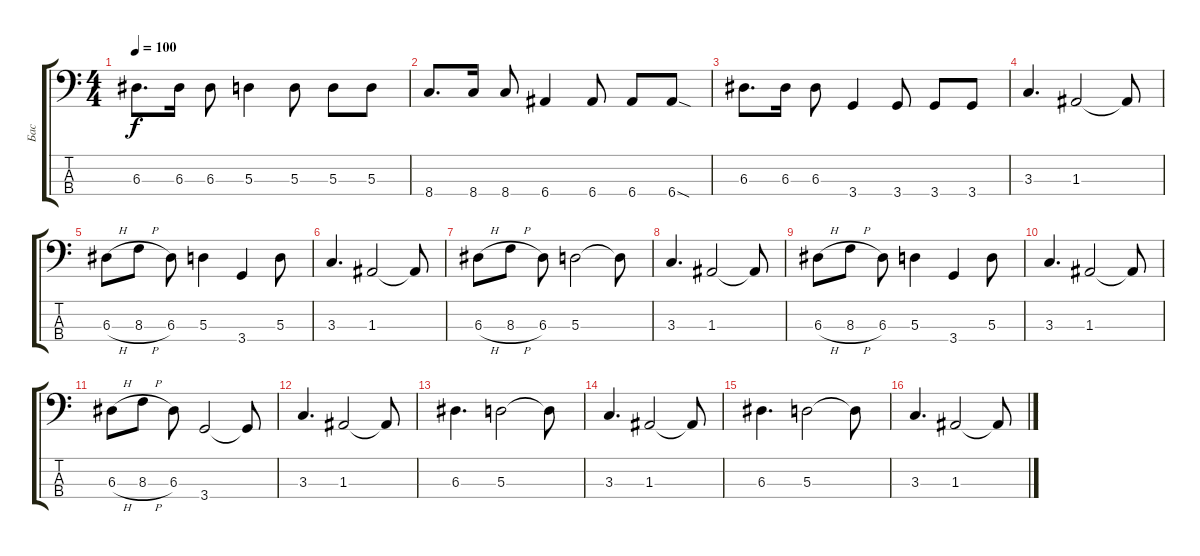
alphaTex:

\track ("Бас" "Бас") {instrument electricbassfinger}
\staff {score tabs}
\tuning (G2 D2 A1 E1) {hide}
\ts (4 4)
\tempo 100
\clef f4
\ks c
6.3.8{d dy f} 6.3.16 6.3.8 5.3.4 5.3.8 5.3.8 5.3.8 |
8.4.8{d} 8.4.16 8.4.8 6.4.4 6.4.8 6.4.8 6.4{sod}.8 |
6.3.8{d} 6.3.16 6.3.8 3.4.4 3.4.8 3.4.8 3.4.8 |
3.3.4{d} 1.3.2 1.3{t}.8 |
6.3{h}.8 8.3{h}.8 6.3.8 5.3.4 3.4.4 5.3.8 |
3.3.4{d} 1.3.2 1.3{t}.8 |
6.3{h}.8 8.3{h}.8 6.3.8 5.3.2 5.3{t}.8 |
3.3.4{d} 1.3.2 1.3{t}.8 |
6.3{h}.8 8.3{h}.8 6.3.8 5.3.4 3.4.4 5.3.8 |
3.3.4{d} 1.3.2 1.3{t}.8 |
6.3{h}.8 8.3{h}.8 6.3.8 3.4.2 3.4{t}.8 |
3.3.4{d} 1.3.2 1.3{t}.8 |
6.3.4{d} 5.3.2 5.3{t}.8 |
3.3.4{d} 1.3.2 1.3{t}.8 |
6.3.4{d} 5.3.2 5.3{t}.8 |
3.3.4{d} 1.3.2 1.3{t}.8
